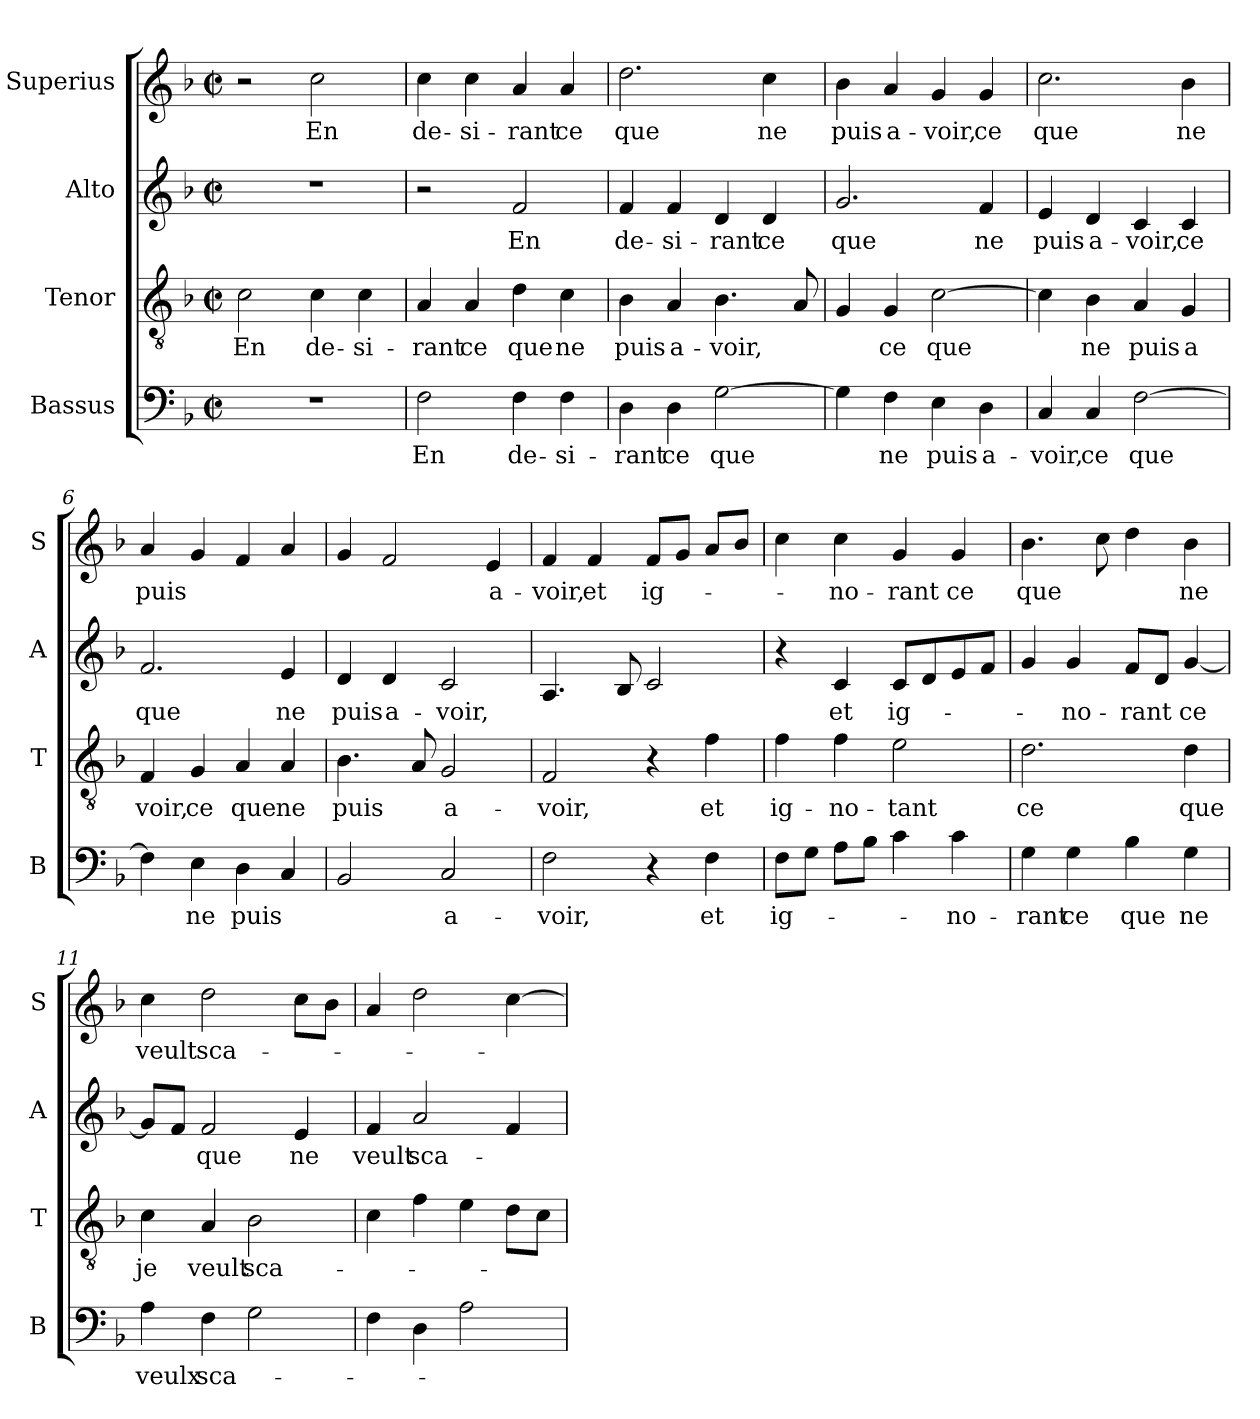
**kern	**text	**kern	**text	**kern	**text	**kern	**text
*part4	*part4	*part3	*part3	*part2	*part2	*part1	*part1
*staff4	*staff4	*staff3	*staff3	*staff2	*staff2	*staff1	*staff1
*I"Bassus	*	*I"Tenor	*	*I"Alto	*	*I"Superius	*
*I'B	*	*I'T	*	*I'A	*	*I'S	*
*clefF4	*	*clefGv2	*	*clefG2	*	*clefG2	*
*k[b-]	*	*k[b-]	*	*k[b-]	*	*k[b-]	*
*F:	*	*F:	*	*F:	*	*F:	*
*M2/2	*	*M2/2	*	*M2/2	*	*M2/2	*
*met(c|)	*	*met(c|)	*	*met(c|)	*	*met(c|)	*
=1	=1	=1	=1	=1	=1	=1	=1
1r	.	2c\	En	1r	.	2r	.
.	.	4c\	de-	.	.	2cc\	En
.	.	4c\	-si-	.	.	.	.
=2	=2	=2	=2	=2	=2	=2	=2
2F\	En	4A/	-rant	2r	.	4cc\	de-
.	.	4A/	ce	.	.	4cc\	-si-
4F\	de-	4d\	que	2f/	En	4a/	-rant
4F\	-si-	4c\	ne	.	.	4a/	ce
=3	=3	=3	=3	=3	=3	=3	=3
4D\	-rant	4B-\	puis	4f/	de-	2.dd\	que
4D\	ce	4A/	a-	4f/	-si-	.	.
[2G\	que	4.B-\	-voir,	4d/	-rant	.	.
.	.	.	.	4d/	ce	4cc\	ne
.	.	8A/	.	.	.	.	.
=4	=4	=4	=4	=4	=4	=4	=4
4G\]	.	4G/	.	2.g/	que	4b-\	puis
4F\	ne	4G/	ce	.	.	4a/	a-
4E\	puis	[2c\	que	.	.	4g/	-voir,
4D\	a-	.	.	4f/	ne	4g/	ce
=5	=5	=5	=5	=5	=5	=5	=5
4C/	-voir,	4c\]	.	4e/	puis	2.cc\	que
4C/	ce	4B-\	ne	4d/	a-	.	.
[2F\	que	4A/	puis	4c/	-voir,	.	.
.	.	4G/	a	4c/	ce	4b-\	ne
!!LO:LB:g=z
=6	=6	=6	=6	=6	=6	=6	=6
4F\]	.	4F/	voir,	2.f/	que	4a/	puis
4E\	ne	4G/	ce	.	.	4g/	.
4D\	puis	4A/	que	.	.	4f/	.
4C/	.	4A/	ne	4e/	ne	4a/	.
=7	=7	=7	=7	=7	=7	=7	=7
2BB-/	.	4.B-\	puis	4d/	puis	4g/	.
.	.	.	.	4d/	a-	2f/	.
.	.	8A/	.	.	.	.	.
2C/	a-	2G/	a-	2c/	-voir,	.	.
.	.	.	.	.	.	4e/	a-
=8	=8	=8	=8	=8	=8	=8	=8
2F\	-voir,	2F/	-voir,	4.A/	.	4f/	-voir,
.	.	.	.	.	.	4f/	et
.	.	.	.	8B-/	.	.	.
4r	.	4r	.	2c/	.	8f/L	ig-
.	.	.	.	.	.	8g/J	.
4F\	et	4f\	et	.	.	8a/L	.
.	.	.	.	.	.	8b-/J	.
=9	=9	=9	=9	=9	=9	=9	=9
8F\L	ig-	4f\	ig-	4r	.	4cc\	.
8G\J	.	.	.	.	.	.	.
8A\L	.	4f\	-no-	4c/	et	4cc\	-no-
8B-\J	.	.	.	.	.	.	.
4c\	.	2e\	-tant	8c/L	ig-	4g/	-rant
.	.	.	.	8d/	.	.	.
4c\	-no-	.	.	8e/	.	4g/	ce
.	.	.	.	8f/J	.	.	.
=10	=10	=10	=10	=10	=10	=10	=10
4G\	-rant	2.d\	ce	4g/	.	4.b-\	que
4G\	ce	.	.	4g/	-no-	.	.
.	.	.	.	.	.	8cc\	.
4B-\	que	.	.	8f/L	-rant	4dd\	.
.	.	.	.	8d/J	.	.	.
4G\	ne	4d\	que	[4g/	ce	4b-\	ne
!!LO:LB:g=z
=11	=11	=11	=11	=11	=11	=11	=11
4A\	veulx	4c\	je	8g/L]	.	4cc\	veult
.	.	.	.	8f/J	.	.	.
4F\	sca-	4A/	veult	2f/	que	2dd\	sca-
2G\	.	2B-\	sca-	.	.	.	.
.	.	.	.	4e/	ne	8cc\L	.
.	.	.	.	.	.	8b-\J	.
=12	=12	=12	=12	=12	=12	=12	=12
4F\	.	4c\	.	4f/	veult	4a/	.
4D\	.	4f\	.	2a/	sca-	2dd\	.
2A\	.	4e\	.	.	.	.	.
.	.	8d\L	.	4f/	.	[4cc\	.
.	.	8c\J	.	.	.	.	.
=	=	=	=	=	=	=	=
*-	*-	*-	*-	*-	*-	*-	*-
